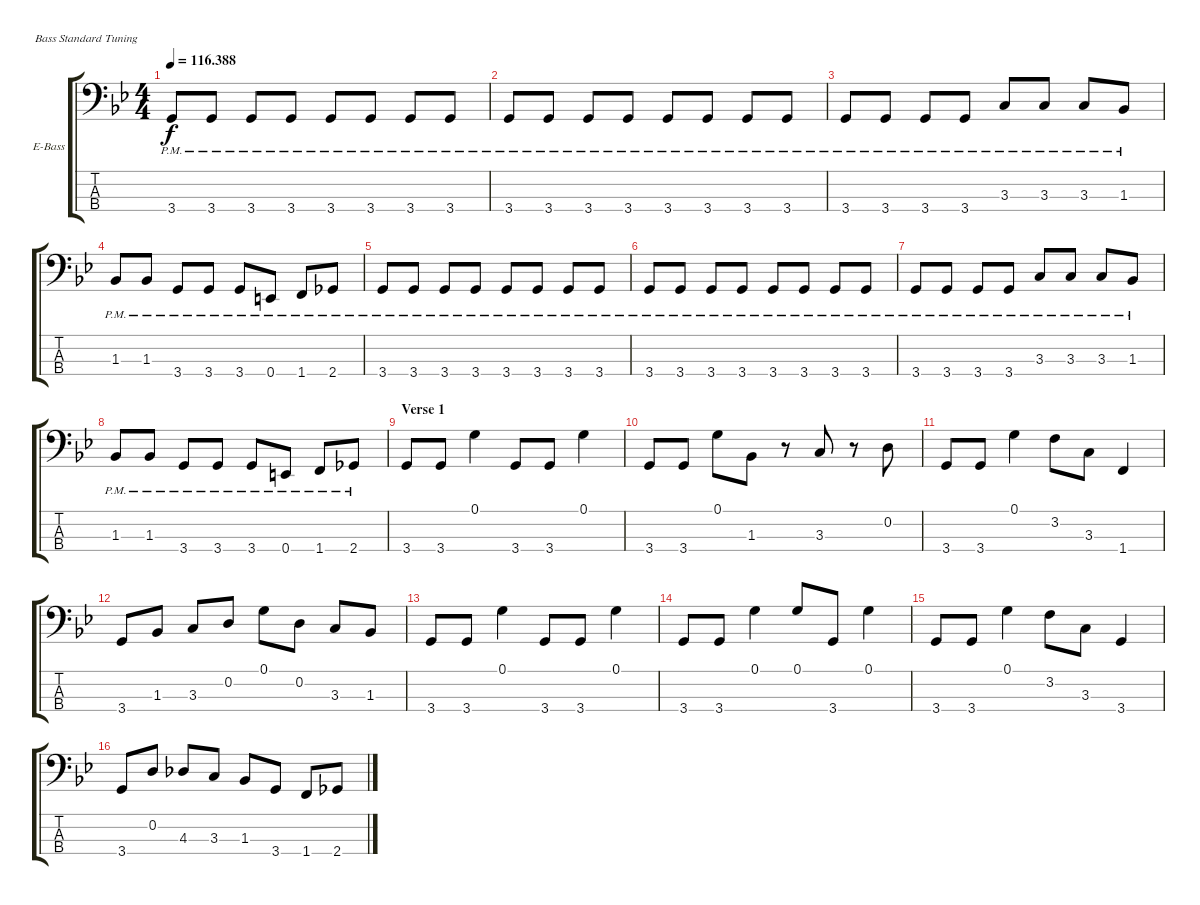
\bracketExtendMode groupsimilarinstruments
\firstSystemTrackNameOrientation horizontal
\otherSystemsTrackNameOrientation horizontal
\track ("Electric Bass" "E-Bass") {instrument electricbassfinger}
\staff {score tabs}
\tuning (G2 D2 A1 E1)
\ts (4 4)
\tempo
116.388
\accidentals auto
\clef f4
\ottava regular
\simile none
\ks gminor
3.4{pm}.8{dy f} 3.4{pm}.8 3.4{pm}.8 3.4{pm}.8 3.4{pm}.8 3.4{pm}.8 3.4{pm}.8 3.4{pm}.8 |
3.4{pm}.8 3.4{pm}.8 3.4{pm}.8 3.4{pm}.8 3.4{pm}.8 3.4{pm}.8 3.4{pm}.8 3.4{pm}.8 |
3.4{pm}.8 3.4{pm}.8 3.4{pm}.8 3.4{pm}.8 3.3{pm}.8 3.3{pm}.8 3.3{pm}.8 1.3{pm}.8 |
1.3{pm}.8 1.3{pm}.8 3.4{pm}.8 3.4{pm}.8 3.4{pm}.8 0.4{pm}.8 1.4{pm}.8 2.4{pm}.8 |
3.4{pm}.8 3.4{pm}.8 3.4{pm}.8 3.4{pm}.8 3.4{pm}.8 3.4{pm}.8 3.4{pm}.8 3.4{pm}.8 |
3.4{pm}.8 3.4{pm}.8 3.4{pm}.8 3.4{pm}.8 3.4{pm}.8 3.4{pm}.8 3.4{pm}.8 3.4{pm}.8 |
3.4{pm}.8 3.4{pm}.8 3.4{pm}.8 3.4{pm}.8 3.3{pm}.8 3.3{pm}.8 3.3{pm}.8 1.3{pm}.8 |
1.3{pm}.8 1.3{pm}.8 3.4{pm}.8 3.4{pm}.8 3.4{pm}.8 0.4{pm}.8 1.4{pm}.8 2.4{pm}.8 |
\section ("" "Verse 1")
3.4.8 3.4.8 0.1.4 3.4.8 3.4.8 0.1.4 |
3.4.8 3.4.8 0.1.8 1.3.8 r.8 3.3.8 r.8 0.2.8 |
3.4.8 3.4.8 0.1.4 3.2.8 3.3.8 1.4.4 |
3.4.8 1.3.8 3.3.8 0.2.8 0.1.8 0.2.8 3.3.8 1.3.8 |
3.4.8 3.4.8 0.1.4 3.4.8 3.4.8 0.1.4 |
3.4.8 3.4.8 0.1.4 0.1.8 3.4.8 0.1.4 |
3.4.8 3.4.8 0.1.4 3.2.8 3.3.8 3.4.4 |
3.4.8 0.2.8 4.3.8 3.3.8 1.3.8 3.4.8 1.4.8 2.4.8
